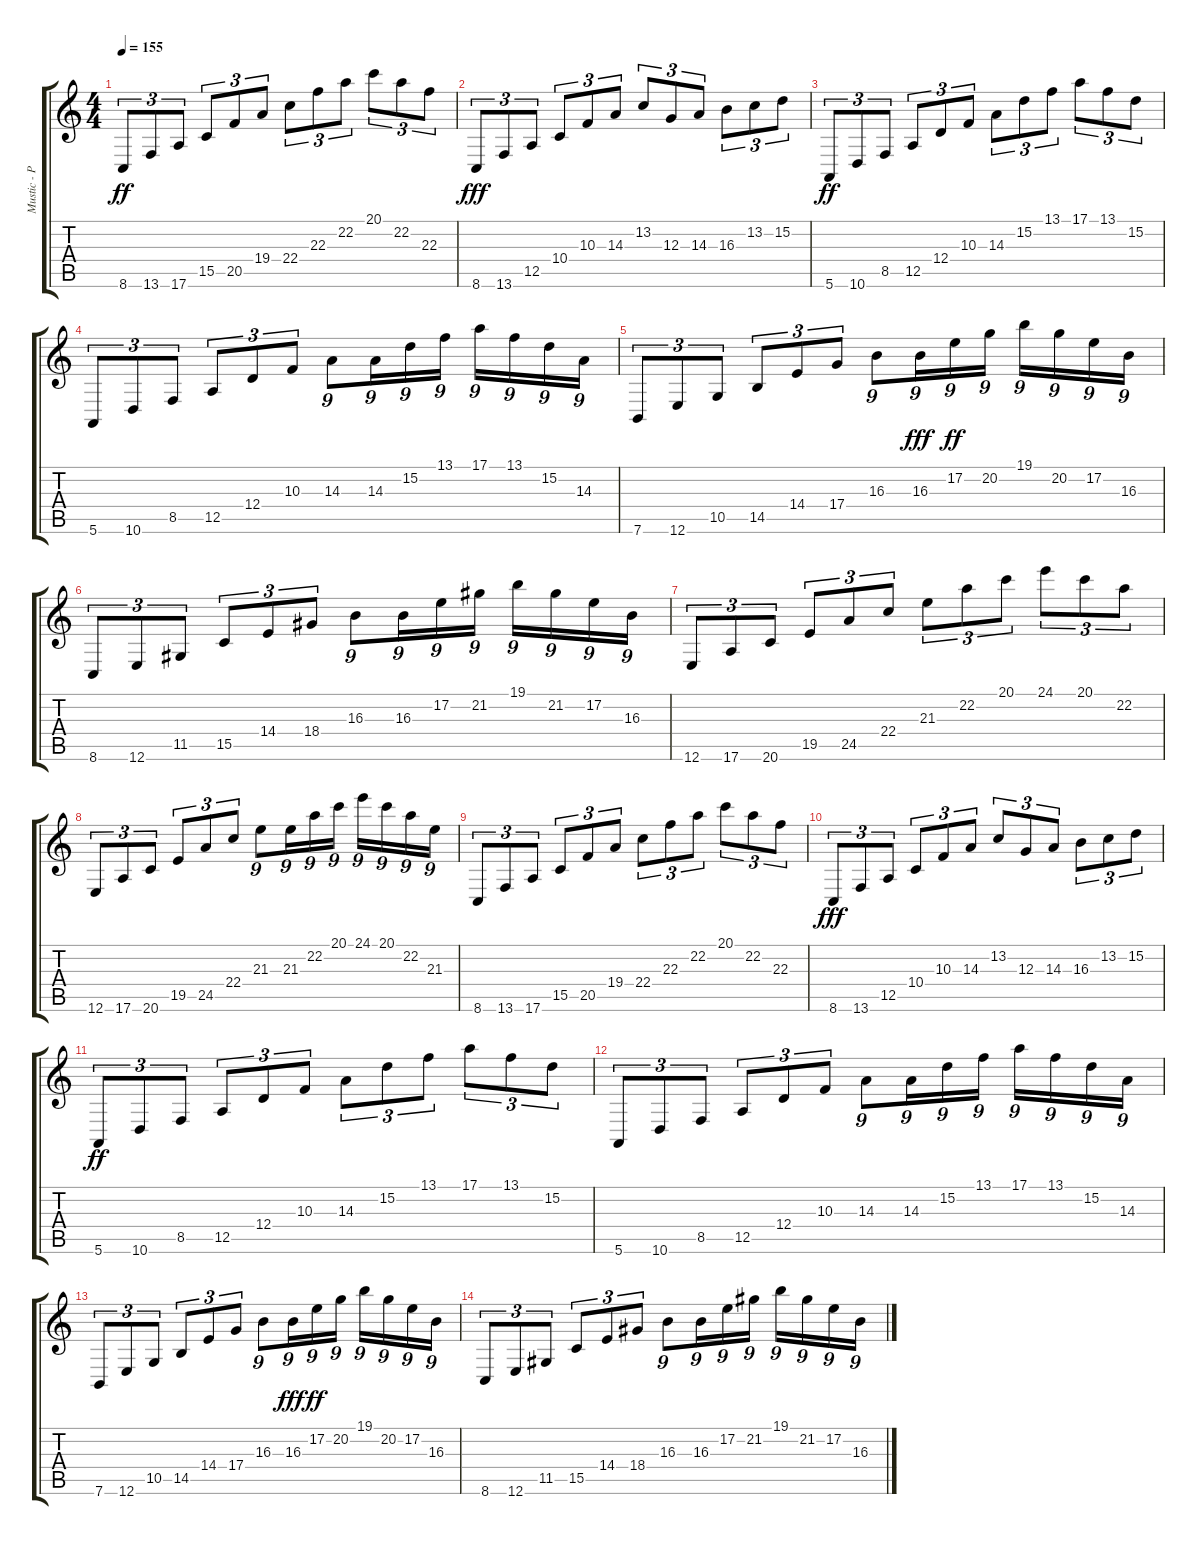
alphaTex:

\track ("Mustic - Piano" "Mustic - P") {instrument honkytonkpiano}
\staff {score tabs}
\tuning (E4 B3 G3 D3 A2 E2) {hide}
\ts (4 4)
\tempo 155
\clef g2
\ks c
8.6.8{tu (3 2) dy ff} 13.6.8{tu (3 2)} 17.6.8{tu (3 2)} 15.5.8{tu (3 2)} 20.5.8{tu (3 2)} 19.4.8{tu (3 2)} 22.4.8{tu (3 2)} 22.3.8{tu (3 2)} 22.2.8{tu (3 2)} 20.1.8{tu (3 2)} 22.2.8{tu (3 2)} 22.3.8{tu (3 2)} |
8.6.8{tu (3 2) dy fff} 13.6.8{tu (3 2)} 12.5.8{tu (3 2)} 10.4.8{tu (3 2)} 10.3.8{tu (3 2)} 14.3.8{tu (3 2)} 13.2.8{tu (3 2)} 12.3.8{tu (3 2)} 14.3.8{tu (3 2)} 16.3.8{tu (3 2)} 13.2.8{tu (3 2)} 15.2.8{tu (3 2)} |
5.6.8{tu (3 2) dy ff} 10.6.8{tu (3 2)} 8.5.8{tu (3 2)} 12.5.8{tu (3 2)} 12.4.8{tu (3 2)} 10.3.8{tu (3 2)} 14.3.8{tu (3 2)} 15.2.8{tu (3 2)} 13.1.8{tu (3 2)} 17.1.8{tu (3 2)} 13.1.8{tu (3 2)} 15.2.8{tu (3 2)} |
5.6.8{tu (3 2)} 10.6.8{tu (3 2)} 8.5.8{tu (3 2)} 12.5.8{tu (3 2)} 12.4.8{tu (3 2)} 10.3.8{tu (3 2)} 14.3.8{tu (9 8)} 14.3.16{tu (9 8)} 15.2.16{tu (9 8)} 13.1.16{tu (9 8)} 17.1.16{tu (9 8)} 13.1.16{tu (9 8)} 15.2.16{tu (9 8)} 14.3.16{tu (9 8)} |
7.6.8{tu (3 2)} 12.6.8{tu (3 2)} 10.5.8{tu (3 2)} 14.5.8{tu (3 2)} 14.4.8{tu (3 2)} 17.4.8{tu (3 2)} 16.3.8{tu (9 8)} 16.3.16{tu (9 8) dy fff} 17.2.16{tu (9 8) dy ff} 20.2.16{tu (9 8)} 19.1.16{tu (9 8)} 20.2.16{tu (9 8)} 17.2.16{tu (9 8)} 16.3.16{tu (9 8)} |
8.6.8{tu (3 2)} 12.6.8{tu (3 2)} 11.5.8{tu (3 2)} 15.5.8{tu (3 2)} 14.4.8{tu (3 2)} 18.4.8{tu (3 2)} 16.3.8{tu (9 8)} 16.3.16{tu (9 8)} 17.2.16{tu (9 8)} 21.2.16{tu (9 8)} 19.1.16{tu (9 8)} 21.2.16{tu (9 8)} 17.2.16{tu (9 8)} 16.3.16{tu (9 8)} |
12.6.8{tu (3 2)} 17.6.8{tu (3 2)} 20.6.8{tu (3 2)} 19.5.8{tu (3 2)} 24.5.8{tu (3 2)} 22.4.8{tu (3 2)} 21.3.8{tu (3 2)} 22.2.8{tu (3 2)} 20.1.8{tu (3 2)} 24.1.8{tu (3 2)} 20.1.8{tu (3 2)} 22.2.8{tu (3 2)} |
12.6.8{tu (3 2)} 17.6.8{tu (3 2)} 20.6.8{tu (3 2)} 19.5.8{tu (3 2)} 24.5.8{tu (3 2)} 22.4.8{tu (3 2)} 21.3.8{tu (9 8)} 21.3.16{tu (9 8)} 22.2.16{tu (9 8)} 20.1.16{tu (9 8)} 24.1.16{tu (9 8)} 20.1.16{tu (9 8)} 22.2.16{tu (9 8)} 21.3.16{tu (9 8)} |
8.6.8{tu (3 2)} 13.6.8{tu (3 2)} 17.6.8{tu (3 2)} 15.5.8{tu (3 2)} 20.5.8{tu (3 2)} 19.4.8{tu (3 2)} 22.4.8{tu (3 2)} 22.3.8{tu (3 2)} 22.2.8{tu (3 2)} 20.1.8{tu (3 2)} 22.2.8{tu (3 2)} 22.3.8{tu (3 2)} |
8.6.8{tu (3 2) dy fff} 13.6.8{tu (3 2)} 12.5.8{tu (3 2)} 10.4.8{tu (3 2)} 10.3.8{tu (3 2)} 14.3.8{tu (3 2)} 13.2.8{tu (3 2)} 12.3.8{tu (3 2)} 14.3.8{tu (3 2)} 16.3.8{tu (3 2)} 13.2.8{tu (3 2)} 15.2.8{tu (3 2)} |
5.6.8{tu (3 2) dy ff} 10.6.8{tu (3 2)} 8.5.8{tu (3 2)} 12.5.8{tu (3 2)} 12.4.8{tu (3 2)} 10.3.8{tu (3 2)} 14.3.8{tu (3 2)} 15.2.8{tu (3 2)} 13.1.8{tu (3 2)} 17.1.8{tu (3 2)} 13.1.8{tu (3 2)} 15.2.8{tu (3 2)} |
5.6.8{tu (3 2)} 10.6.8{tu (3 2)} 8.5.8{tu (3 2)} 12.5.8{tu (3 2)} 12.4.8{tu (3 2)} 10.3.8{tu (3 2)} 14.3.8{tu (9 8)} 14.3.16{tu (9 8)} 15.2.16{tu (9 8)} 13.1.16{tu (9 8)} 17.1.16{tu (9 8)} 13.1.16{tu (9 8)} 15.2.16{tu (9 8)} 14.3.16{tu (9 8)} |
7.6.8{tu (3 2)} 12.6.8{tu (3 2)} 10.5.8{tu (3 2)} 14.5.8{tu (3 2)} 14.4.8{tu (3 2)} 17.4.8{tu (3 2)} 16.3.8{tu (9 8)} 16.3.16{tu (9 8) dy fff} 17.2.16{tu (9 8) dy ff} 20.2.16{tu (9 8)} 19.1.16{tu (9 8)} 20.2.16{tu (9 8)} 17.2.16{tu (9 8)} 16.3.16{tu (9 8)} |
8.6.8{tu (3 2)} 12.6.8{tu (3 2)} 11.5.8{tu (3 2)} 15.5.8{tu (3 2)} 14.4.8{tu (3 2)} 18.4.8{tu (3 2)} 16.3.8{tu (9 8)} 16.3.16{tu (9 8)} 17.2.16{tu (9 8)} 21.2.16{tu (9 8)} 19.1.16{tu (9 8)} 21.2.16{tu (9 8)} 17.2.16{tu (9 8)} 16.3.16{tu (9 8)}
